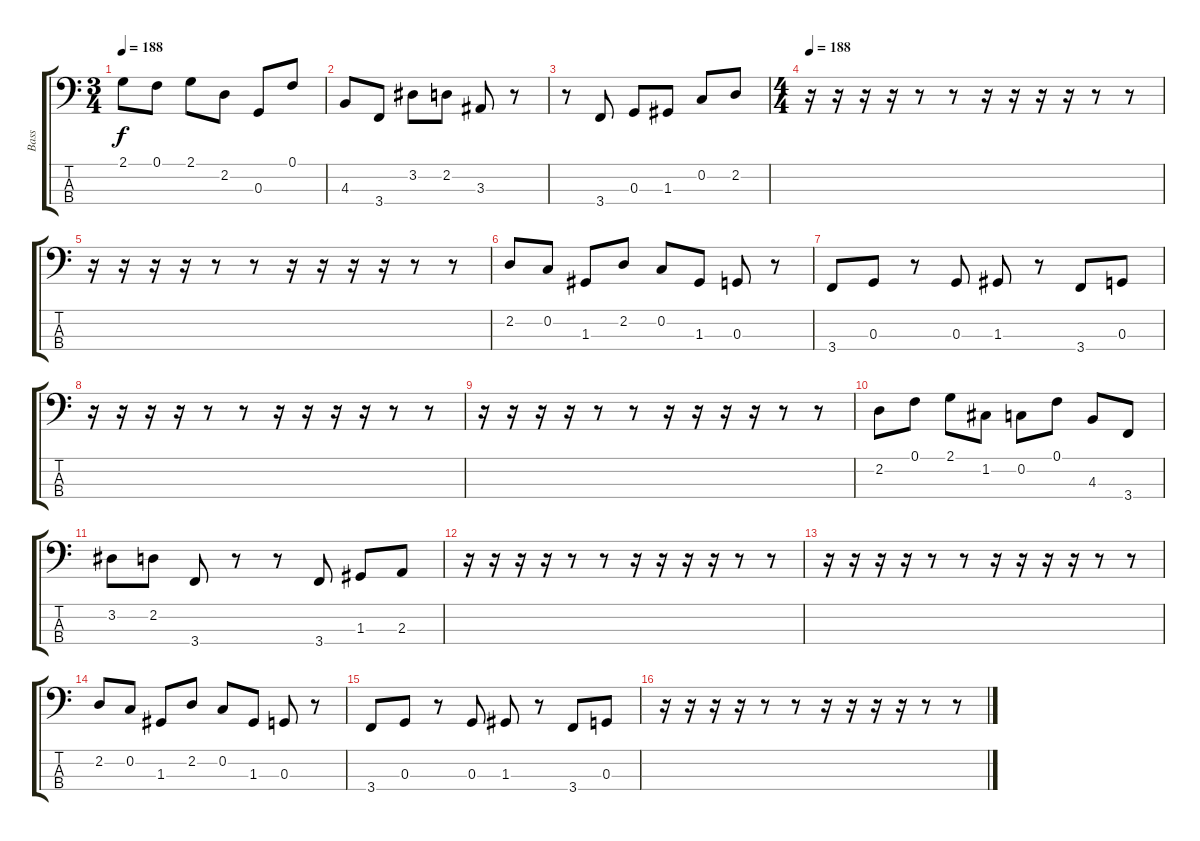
\track ("Bass" "Bass") {instrument electricbassfinger}
\staff {score tabs}
\tuning (F2 C2 G1 D1) {hide}
\ts (3 4)
\tempo 188
\clef f4
\ks c
2.1.8{dy f} 0.1.8 2.1.8 2.2.8 0.3.8 0.1.8 |
4.3.8 3.4.8 3.2.8 2.2.8 3.3.8 r.8 |
r.8 3.4.8 0.3.8 1.3.8 0.2.8 2.2.8 |
\ts (4 4)
\tempo 188
r.16 r.16 r.16 r.16 r.8 r.8 r.16 r.16 r.16 r.16 r.8 r.8 |
r.16 r.16 r.16 r.16 r.8 r.8 r.16 r.16 r.16 r.16 r.8 r.8 |
2.2.8 0.2.8 1.3.8 2.2.8 0.2.8 1.3.8 0.3.8 r.8 |
3.4.8 0.3.8 r.8 0.3.8 1.3.8 r.8 3.4.8 0.3.8 |
r.16 r.16 r.16 r.16 r.8 r.8 r.16 r.16 r.16 r.16 r.8 r.8 |
r.16 r.16 r.16 r.16 r.8 r.8 r.16 r.16 r.16 r.16 r.8 r.8 |
2.2.8 0.1.8 2.1.8 1.2.8 0.2.8 0.1.8 4.3.8 3.4.8 |
3.2.8 2.2.8 3.4.8 r.8 r.8 3.4.8 1.3.8 2.3.8 |
r.16 r.16 r.16 r.16 r.8 r.8 r.16 r.16 r.16 r.16 r.8 r.8 |
r.16 r.16 r.16 r.16 r.8 r.8 r.16 r.16 r.16 r.16 r.8 r.8 |
2.2.8 0.2.8 1.3.8 2.2.8 0.2.8 1.3.8 0.3.8 r.8 |
3.4.8 0.3.8 r.8 0.3.8 1.3.8 r.8 3.4.8 0.3.8 |
r.16 r.16 r.16 r.16 r.8 r.8 r.16 r.16 r.16 r.16 r.8 r.8
